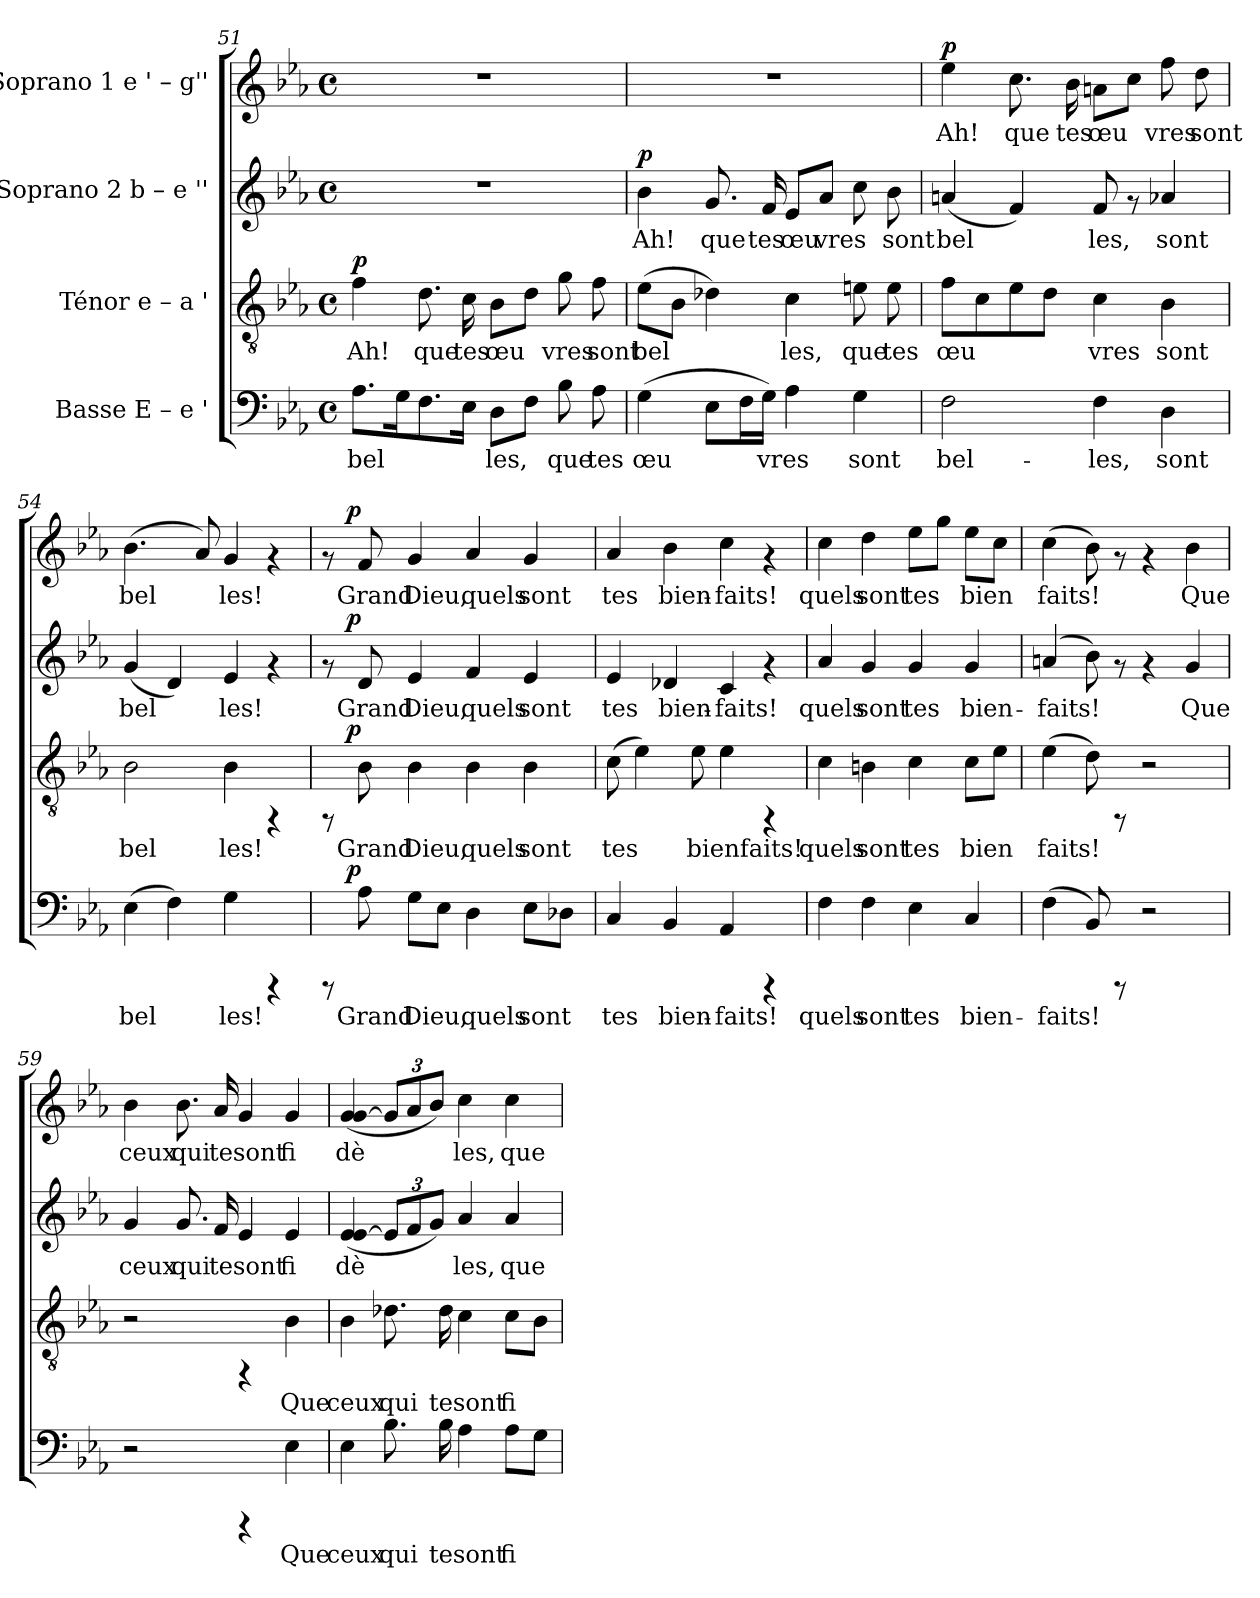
**kern	**text	**dynam	**kern	**text	**dynam	**kern	**text	**dynam	**kern	**text	**dynam
*part4	*part4	*part4	*part3	*part3	*part3	*part2	*part2	*part2	*part1	*part1	*part1
*staff4	*staff4	*staff4	*staff3	*staff3	*staff3	*staff2	*staff2	*staff2	*staff1	*staff1	*staff1
*I"Basse  E – e '	*	*	*I"Ténor  e – a '	*	*	*I"Soprano 2  b – e ''	*	*	*I"Soprano 1  e ' – g''	*	*
!!LO:LB:g=z
*clefF4	*	*	*clefGv2	*	*	*clefG2	*	*	*clefG2	*	*
*k[b-e-a-]	*	*	*k[b-e-a-]	*	*	*k[b-e-a-]	*	*	*k[b-e-a-]	*	*
*E-:	*	*	*E-:	*	*	*E-:	*	*	*E-:	*	*
*M4/4	*	*	*M4/4	*	*	*M4/4	*	*	*M4/4	*	*
*met(c)	*	*	*met(c)	*	*	*met(c)	*	*	*met(c)	*	*
=51	=51	=51	=51	=51	=51	=51	=51	=51	=51	=51	=51
!	!LO:LY:b:cj	!	!	!LO:LY:b:cj	!LO:DY:a	!	!	!	!	!	!
8.A-\L	bel-	.	4f\	Ah!	p	1r	.	.	1r	.	.
!	!LO:LY:b:cj	!	!	!	!	!	!	!	!	!	!
16G\	--	.	.	.	.	.	.	.	.	.	.
!	!LO:LY:b:cj	!	!	!LO:LY:b:cj	!	!	!	!	!	!	!
8.F\	--	.	8.d\	que	.	.	.	.	.	.	.
!	!LO:LY:b:cj	!	!	!LO:LY:b:cj	!	!	!	!	!	!	!
16E-\J	--	.	16c\	tes	.	.	.	.	.	.	.
!	!LO:LY:b:cj	!	!	!LO:LY:b:cj	!	!	!	!	!	!	!
8D\L	-les,	.	8B-\L	œu	.	.	.	.	.	.	.
!	!LO:LY:b:cj	!	!	!LO:LY:b:cj	!	!	!	!	!	!	!
8F\J	.	.	8d\J	.	.	.	.	.	.	.	.
!	!LO:LY:b:cj	!	!	!LO:LY:b:cj	!	!	!	!	!	!	!
8B-\	que	.	8g\	vres	.	.	.	.	.	.	.
!	!LO:LY:b:cj	!	!	!LO:LY:b:cj	!	!	!	!	!	!	!
8A-\	tes	.	8f\	sont	.	.	.	.	.	.	.
=52	=52	=52	=52	=52	=52	=52	=52	=52	=52	=52	=52
!	!LO:LY:b:cj	!	!	!LO:LY:b:cj	!	!	!LO:LY:b:cj	!LO:DY:a	!	!	!
(>4G\	œu-	.	(>8e-\L	bel	.	4b-\	Ah!	p	1r	.	.
!	!	!	!	!LO:LY:b:cj	!	!	!	!	!	!	!
.	.	.	8B-\J	.	.	.	.	.	.	.	.
!	!LO:LY:b:cj	!	!	!LO:LY:b:cj	!	!	!LO:LY:b:cj	!	!	!	!
8E-\L	--	.	4d-X\)	.	.	8.g/	que	.	.	.	.
!	!LO:LY:b:cj	!	!	!	!	!	!	!	!	!	!
16F\	--	.	.	.	.	.	.	.	.	.	.
!	!LO:LY:b:cj	!	!	!	!	!	!LO:LY:b:cj	!	!	!	!
16G\J)	-vres	.	.	.	.	16f/	tes	.	.	.	.
!	!LO:LY:b:cj	!	!	!LO:LY:b:cj	!	!	!LO:LY:b:cj	!	!	!	!
4A-\	.	.	4c\	les,	.	8e-/L	œu	.	.	.	.
!	!	!	!	!	!	!	!LO:LY:b:cj	!	!	!	!
.	.	.	.	.	.	8a-/J	vres	.	.	.	.
!	!LO:LY:b:cj	!	!	!LO:LY:b:cj	!	!	!LO:LY:b:cj	!	!	!	!
4G\	sont	.	8en\	que	.	8cc\	.	.	.	.	.
!	!	!	!	!LO:LY:b:cj	!	!	!LO:LY:b:cj	!	!	!	!
.	.	.	8e\	tes	.	8b-\	sont	.	.	.	.
=53	=53	=53	=53	=53	=53	=53	=53	=53	=53	=53	=53
!	!LO:LY:b:cj	!	!	!LO:LY:b:cj	!	!	!LO:LY:b:cj	!	!	!LO:LY:b:cj	!LO:DY:a
2F\	bel-	.	8f\L	œu	.	(<4an/	bel	.	4ee-\	Ah!	p
!	!	!	!	!LO:LY:b:cj	!	!	!	!	!	!	!
.	.	.	8c\	.	.	.	.	.	.	.	.
!	!	!	!	!LO:LY:b:cj	!	!	!LO:LY:b:cj	!	!	!LO:LY:b:cj	!
.	.	.	8e-\	.	.	4f/)	.	.	8.cc\	que	.
!	!	!	!	!LO:LY:b:cj	!	!	!	!	!	!	!
.	.	.	8d\J	.	.	.	.	.	.	.	.
!	!	!	!	!	!	!	!	!	!	!LO:LY:b:cj	!
.	.	.	.	.	.	.	.	.	16b-\	tes	.
!	!LO:LY:b:cj	!	!	!LO:LY:b:cj	!	!	!LO:LY:b:cj	!	!	!LO:LY:b:cj	!
4F\	-les,	.	4c\	vres	.	8f/	les,	.	8an\L	œu-	.
!	!	!	!	!	!	!	!	!	!	!LO:LY:b:cj	!
.	.	.	.	.	.	8rf	.	.	8cc\J	--	.
!	!LO:LY:b:cj	!	!	!LO:LY:b:cj	!	!	!LO:LY:b:cj	!	!	!LO:LY:b:cj	!
4D\	sont	.	4B-\	sont	.	4a-X/	sont	.	8ff\	-vres	.
!	!	!	!	!	!	!	!	!	!	!LO:LY:b:cj	!
.	.	.	.	.	.	.	.	.	8dd\	sont	.
=54	=54	=54	=54	=54	=54	=54	=54	=54	=54	=54	=54
!	!LO:LY:b:cj	!	!	!LO:LY:b:cj	!	!	!LO:LY:b:cj	!	!	!LO:LY:b:cj	!
(>4E-\	bel-	.	2B-\	bel	.	(<4g/	bel	.	(>4.b-\	bel-	.
!	!LO:LY:b:cj	!	!	!	!	!	!LO:LY:b:cj	!	!	!	!
4F\)	--	.	.	.	.	4d/)	.	.	.	.	.
!	!	!	!	!	!	!	!	!	!	!LO:LY:b:cj	!
.	.	.	.	.	.	.	.	.	8a-/)	--	.
!	!LO:LY:b:cj	!	!	!LO:LY:b:cj	!	!	!LO:LY:b:cj	!	!	!LO:LY:b:cj	!
4G\	-les!	.	4B-\	les!	.	4e-/	les!	.	4g/	-les!	.
4rCCC	.	.	4rFF	.	.	4rf	.	.	4rf	.	.
!!LO:LB:g=z
=55	=55	=55	=55	=55	=55	=55	=55	=55	=55	=55	=55
*^	*	*	*^	*	*	*^	*	*	*^	*	*
8rCCC	16.ryy	.	.	8rFF	16.ryy	.	.	8rf	16.ryy	.	.	8rf	16.ryy	.	.
!	!	!	!LO:DY:a	!	!	!	!LO:DY:a	!	!	!	!LO:DY:a	!	!	!	!LO:DY:a
.	2ryy	.	p	.	2ryy	.	p	.	2ryy	.	p	.	2ryy	.	p
!	!	!LO:LY:b:cj	!	!	!	!LO:LY:b:cj	!	!	!	!LO:LY:b:cj	!	!	!	!LO:LY:b:cj	!
8A-\	.	Grand	.	8B-\	.	Grand	.	8d/	.	Grand	.	8f/	.	Grand	.
!	!	!LO:LY:b:cj	!	!	!	!LO:LY:b:cj	!	!	!	!LO:LY:b:cj	!	!	!	!LO:LY:b:cj	!
8G\L	.	Dieu,	.	4B-\	.	Dieu,	.	4e-/	.	Dieu,	.	4g/	.	Dieu,	.
!	!	!LO:LY:b:cj	!	!	!	!	!	!	!	!	!	!	!	!	!
8E-\J	.	.	.	.	.	.	.	.	.	.	.	.	.	.	.
!	!	!LO:LY:b:cj	!	!	!	!LO:LY:b:cj	!	!	!	!LO:LY:b:cj	!	!	!	!LO:LY:b:cj	!
4D\	.	quels	.	4B-\	.	quels	.	4f/	.	quels	.	4a-/	.	quels	.
.	4ryy	.	.	.	4ryy	.	.	.	4ryy	.	.	.	4ryy	.	.
!	!	!LO:LY:b:cj	!	!	!	!LO:LY:b:cj	!	!	!	!LO:LY:b:cj	!	!	!	!LO:LY:b:cj	!
8E-\L	.	sont	.	4B-\	.	sont	.	4e-/	.	sont	.	4g/	.	sont	.
.	8ryy	.	.	.	8ryy	.	.	.	8ryy	.	.	.	8ryy	.	.
!	!	!LO:LY:b:cj	!	!	!	!	!	!	!	!	!	!	!	!	!
8D-X\J	.	.	.	.	.	.	.	.	.	.	.	.	.	.	.
.	32ryy	.	.	.	32ryy	.	.	.	32ryy	.	.	.	32ryy	.	.
=56	=56	=56	=56	=56	=56	=56	=56	=56	=56	=56	=56	=56	=56	=56	=56
!	!	!LO:LY:b:cj	!	!	!	!LO:LY:b:cj	!	!	!	!LO:LY:b:cj	!	!	!	!LO:LY:b:cj	!
*v	*v	*	*	*	*	*	*	*v	*v	*	*	*v	*v	*	*
*	*	*	*v	*v	*	*	*	*	*	*	*	*
4C/	tes	.	(>8c\	tes	.	4e-/	tes	.	4a-/	tes	.
!	!	!	!	!LO:LY:b:cj	!	!	!	!	!	!	!
.	.	.	4e-\)	.	.	.	.	.	.	.	.
!	!LO:LY:b:cj	!	!	!	!	!	!LO:LY:b:cj	!	!	!LO:LY:b:cj	!
4BB-/	bien-	.	.	.	.	4d-X/	bien-	.	4b-\	bien-	.
!	!	!	!	!LO:LY:b:cj	!	!	!	!	!	!	!
.	.	.	8e-\	bienfaits!	.	.	.	.	.	.	.
!	!LO:LY:b:cj	!	!	!LO:LY:b:cj	!	!	!LO:LY:b:cj	!	!	!LO:LY:b:cj	!
4AA-/	-faits!	.	4e-\	.	.	4c/	-faits!	.	4cc\	-faits!	.
4rCCC	.	.	4rFF	.	.	4rf	.	.	4rf	.	.
=57	=57	=57	=57	=57	=57	=57	=57	=57	=57	=57	=57
!	!LO:LY:b:cj	!	!	!LO:LY:b:cj	!	!	!LO:LY:b:cj	!	!	!LO:LY:b:cj	!
4F\	quels	.	4c\	quels	.	4a-/	quels	.	4cc\	quels	.
!	!LO:LY:b:cj	!	!	!LO:LY:b:cj	!	!	!LO:LY:b:cj	!	!	!LO:LY:b:cj	!
4F\	sont	.	4Bn\	sont	.	4g/	sont	.	4dd\	sont	.
!	!LO:LY:b:cj	!	!	!LO:LY:b:cj	!	!	!LO:LY:b:cj	!	!	!LO:LY:b:cj	!
4E-\	tes	.	4c\	tes	.	4g/	tes	.	8ee-\L	tes	.
!	!	!	!	!	!	!	!	!	!	!LO:LY:b:cj	!
.	.	.	.	.	.	.	.	.	8gg\J	.	.
!	!LO:LY:b:cj	!	!	!LO:LY:b:cj	!	!	!LO:LY:b:cj	!	!	!LO:LY:b:cj	!
4C/	bien-	.	8c\L	bien-	.	4g/	bien-	.	8ee-\L	bien-	.
!	!	!	!	!LO:LY:b:cj	!	!	!	!	!	!LO:LY:b:cj	!
.	.	.	8e-\J	--	.	.	.	.	8cc\J	--	.
=58	=58	=58	=58	=58	=58	=58	=58	=58	=58	=58	=58
!	!LO:LY:b:cj	!	!	!LO:LY:b:cj	!	!	!LO:LY:b:cj	!	!	!LO:LY:b:cj	!
(>4F\	-faits!	.	(>4e-\	-faits!	.	(>4an/	-faits!	.	(>4cc\	-faits!	.
!	!LO:LY:b:cj	!	!	!LO:LY:b:cj	!	!	!LO:LY:b:cj	!	!	!LO:LY:b:cj	!
8BB-/)	.	.	8d\)	.	.	8b-\)	.	.	8b-\)	.	.
8rCCC	.	.	8rFF	.	.	8rf	.	.	8rf	.	.
2r	.	.	2r	.	.	4rf	.	.	4rf	.	.
!	!	!	!	!	!	!	!LO:LY:b:cj	!	!	!LO:LY:b:cj	!
.	.	.	.	.	.	4g/	Que	.	4b-\	Que	.
!!LO:PB:g=z
=59	=59	=59	=59	=59	=59	=59	=59	=59	=59	=59	=59
!	!	!	!	!	!	!	!LO:LY:b:cj	!	!	!LO:LY:b:cj	!
2r	.	.	2r	.	.	4g/	ceux	.	4b-\	ceux	.
!	!	!	!	!	!	!	!LO:LY:b:cj	!	!	!LO:LY:b:cj	!
.	.	.	.	.	.	8.g/	qui	.	8.b-\	qui	.
!	!	!	!	!	!	!	!LO:LY:b:cj	!	!	!LO:LY:b:cj	!
.	.	.	.	.	.	16f/	te	.	16a-/	te	.
!	!	!	!	!	!	!	!LO:LY:b:cj	!	!	!LO:LY:b:cj	!
4rCCC	.	.	4rFF	.	.	4e-/	sont	.	4g/	sont	.
!	!LO:LY:b:cj	!	!	!LO:LY:b:cj	!	!	!LO:LY:b:cj	!	!	!LO:LY:b:cj	!
4E-\	Que	.	4B-\	Que	.	4e-/	fi	.	4g/	fi	.
=60	=60	=60	=60	=60	=60	=60	=60	=60	=60	=60	=60
!	!LO:LY:b:cj	!	!	!LO:LY:b:cj	!	!	!LO:LY:b:cj	!	!	!LO:LY:b:cj	!
4E-\	ceux	.	4B-\	ceux	.	(<4e-/ [<4e-/	dè	.	(<4g/ [<4g/	dè	.
!	!LO:LY:b:cj	!	!	!LO:LY:b:cj	!	!	!	!	!	!	!
*	*	*	*	*	*	*Xbrackettup	*	*	*	*	*
!	!	!	!	!	!	!	!LO:LY:b:cj	!	!	!	!
*	*	*	*	*	*	*	*	*	*Xbrackettup	*	*
!	!	!	!	!	!	!	!	!	!	!LO:LY:b:cj	!
8.B-\	qui	.	8.d-X\	qui	.	12e-/L]	.	.	12g/L]	.	.
!	!	!	!	!	!	!	!LO:LY:b:cj	!	!	!LO:LY:b:cj	!
.	.	.	.	.	.	12f/	.	.	12a-/	.	.
!	!	!	!	!	!	!	!LO:LY:b:cj	!	!	!LO:LY:b:cj	!
.	.	.	.	.	.	12g/J)	.	.	12b-/J)	.	.
!	!LO:LY:b:cj	!	!	!LO:LY:b:cj	!	!	!	!	!	!	!
16B-\	te	.	16d-\	te	.	.	.	.	.	.	.
!	!LO:LY:b:cj	!	!	!LO:LY:b:cj	!	!	!LO:LY:b:cj	!	!	!LO:LY:b:cj	!
4A-\	sont	.	4c\	sont	.	4a-/	les,	.	4cc\	les,	.
!	!LO:LY:b:cj	!	!	!LO:LY:b:cj	!	!	!LO:LY:b:cj	!	!	!LO:LY:b:cj	!
8A-\L	fi	.	8c\L	fi	.	4a-/	que	.	4cc\	que	.
!	!LO:LY:b:cj	!	!	!LO:LY:b:cj	!	!	!	!	!	!	!
8G\J	.	.	8B-\J	.	.	.	.	.	.	.	.
=	=	=	=	=	=	=	=	=	=	=	=
*-	*-	*-	*-	*-	*-	*-	*-	*-	*-	*-	*-
